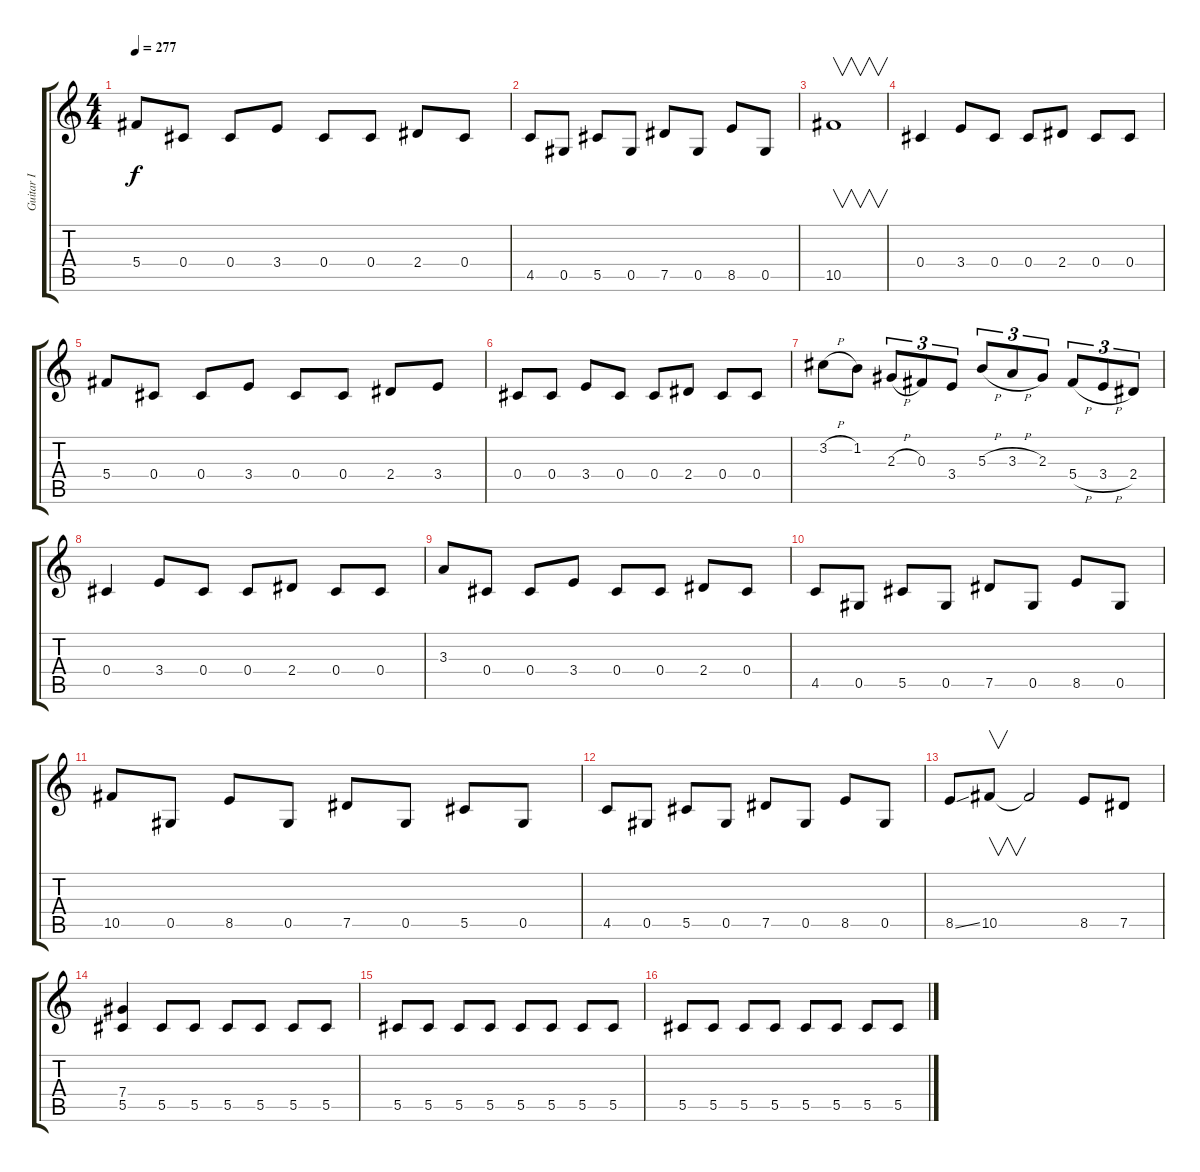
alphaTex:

\track ("Guitar I" "Guitar I") {instrument overdrivenguitar}
\staff {score tabs}
\tuning (Eb4 Bb3 Gb3 Db3 Ab2 Eb2) {hide}
\ts (4 4)
\tempo 277
\clef g2
\ks c
5.4.8{dy f} 0.4.8 0.4.8 3.4.8 0.4.8 0.4.8 2.4.8 0.4.8 |
4.5.8 0.5.8 5.5.8 0.5.8 7.5.8 0.5.8 8.5.8 0.5.8 |
10.5.1{v} |
0.4.4 3.4.8 0.4.8 0.4.8 2.4.8 0.4.8 0.4.8 |
5.4.8 0.4.8 0.4.8 3.4.8 0.4.8 0.4.8 2.4.8 3.4.8 |
0.4.8 0.4.8 3.4.8 0.4.8 0.4.8 2.4.8 0.4.8 0.4.8 |
3.2{h}.8 1.2.8 2.3{h}.8{tu (3 2)} 0.3.8{tu (3 2)} 3.4.8{tu (3 2)} 5.3{h}.8{tu (3 2)} 3.3{h}.8{tu (3 2)} 2.3.8{tu (3 2)} 5.4{h}.8{tu (3 2)} 3.4{h}.8{tu (3 2)} 2.4.8{tu (3 2)} |
0.4.4 3.4.8 0.4.8 0.4.8 2.4.8 0.4.8 0.4.8 |
3.3.8 0.4.8 0.4.8 3.4.8 0.4.8 0.4.8 2.4.8 0.4.8 |
4.5.8 0.5.8 5.5.8 0.5.8 7.5.8 0.5.8 8.5.8 0.5.8 |
10.5.8 0.5.8 8.5.8 0.5.8 7.5.8 0.5.8 5.5.8 0.5.8 |
4.5.8 0.5.8 5.5.8 0.5.8 7.5.8 0.5.8 8.5.8 0.5.8 |
8.5{ss}.8 10.5.8{v} 10.5{t}.2 8.5.8 7.5.8 |
(7.4 5.5).4 5.5.8 5.5.8 5.5.8 5.5.8 5.5.8 5.5.8 |
5.5.8 5.5.8 5.5.8 5.5.8 5.5.8 5.5.8 5.5.8 5.5.8 |
5.5.8 5.5.8 5.5.8 5.5.8 5.5.8 5.5.8 5.5.8 5.5.8
